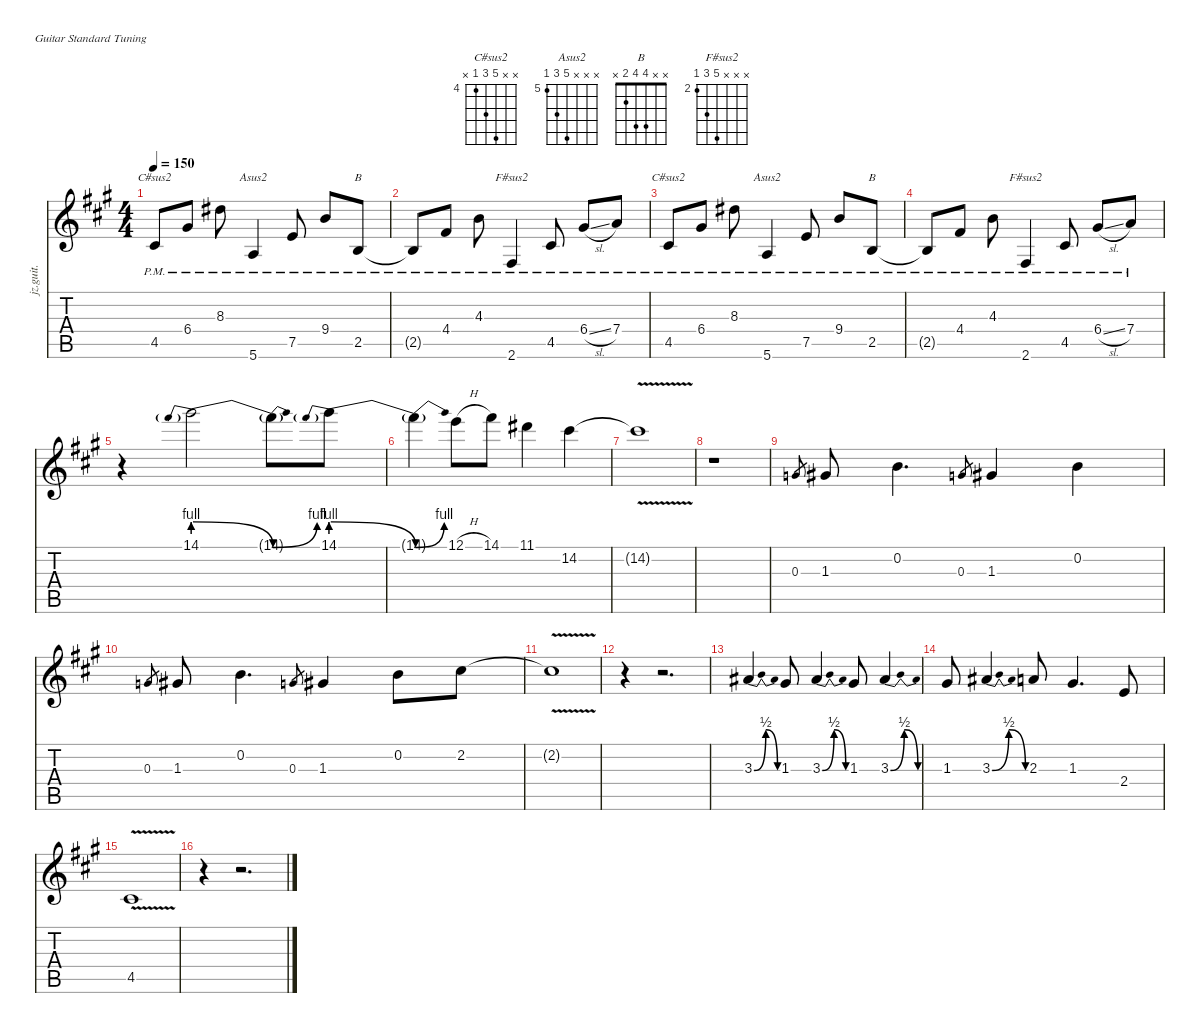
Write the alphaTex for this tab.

\defaultSystemsLayout 4
\hideDynamics
\bracketExtendMode nobrackets
\otherSystemsTrackNameOrientation horizontal
\track ("1st Guitar" "jz.guit.") {instrument electricguitarjazz}
\staff {score tabs}
\tuning (E4 B3 G3 D3 A2 E2)
\chord ("C#sus2" x x 8 6 4 x) {firstfret 4}
\chord ("Asus2" x x x 9 7 5) {firstfret 5}
\chord ("B" x x 4 4 2 x)
\chord ("F#sus2" x x x 6 4 2) {firstfret 2}
\ts (4 4)
\tempo 150
\clef g2
\ks a
4.5{pm acc #}.8{ch "C#sus2" dy f} 6.4{pm acc #}.8 8.3{pm acc #}.8 5.6{pm acc forcenatural}.4{ch "Asus2"} 7.5{pm acc forcenatural}.8 9.4{pm acc forcenatural}.8 2.5{pm acc forcenatural}.8{ch "B" dy mp} |
2.5{pm t acc forcenatural}.8{dy f} 4.4{pm acc #}.8 4.3{pm acc forcenatural}.8 2.6{pm acc #}.4{ch "F#sus2"} 4.5{pm acc #}.8 6.4{sl pm acc #}.8 7.4{pm acc forcenatural}.8 |
4.5{pm acc #}.8{ch "C#sus2"} 6.4{pm acc #}.8 8.3{pm acc #}.8 5.6{pm acc forcenatural}.4{ch "Asus2"} 7.5{pm acc forcenatural}.8 9.4{pm acc forcenatural}.8 2.5{pm acc forcenatural}.8{ch "B" dy mp} |
2.5{pm t acc forcenatural}.8{dy f} 4.4{pm acc #}.8 4.3{pm acc forcenatural}.8 2.6{pm acc #}.4{ch "F#sus2"} 4.5{pm acc #}.8 6.4{sl pm acc #}.8 7.4{pm acc forcenatural}.8 |
r.4 14.1{be (prebendrelease 0 4 60 0)}.2 14.1{be (bend 0 0 60 4) t acc #}.8 14.1{be (prebendrelease 0 4 60 0)}.8 |
14.1{be (bend 0 0 60 4) t acc #}.4 12.1{h acc forcenatural}.8 14.1{acc #}.8 11.1{acc #}.4 14.2{acc #}.4 |
14.2{v t acc #}.1 |
r.1 |
0.3{acc forcenatural}.8{gr dy mf} 1.3{acc #}.8{dy f} 0.2{acc forcenatural}.4{d} 0.3{acc forcenatural}.8{gr dy mf} 1.3{acc #}.4{dy f} 0.2{acc forcenatural}.4 |
0.3{acc forcenatural}.8{gr dy mf} 1.3{acc #}.8{dy f} 0.2{acc forcenatural}.4{d} 0.3{acc forcenatural}.8{gr dy mf} 1.3{acc #}.4{dy f} 0.2{acc forcenatural}.8 2.2{acc #}.8 |
2.2{v t acc #}.1 |
r.4 r.2{d} |
3.3{be (bendrelease 0 0 30 2 30 2 60 0) acc #}.4 1.3{acc #}.8 3.3{be (bendrelease 0 0 30 2 30 2 60 0) acc #}.4 1.3{acc #}.8 3.3{be (bendrelease 0 0 30 2 30 2 60 0) acc #}.4 |
1.3{acc #}.8 3.3{be (bendrelease 0 0 30 2 30 2 60 0) acc #}.4 2.3{acc forcenatural}.8 1.3{acc #}.4{d} 2.4{acc forcenatural}.8 |
4.5{v acc #}.1 |
r.4 r.2{d}
